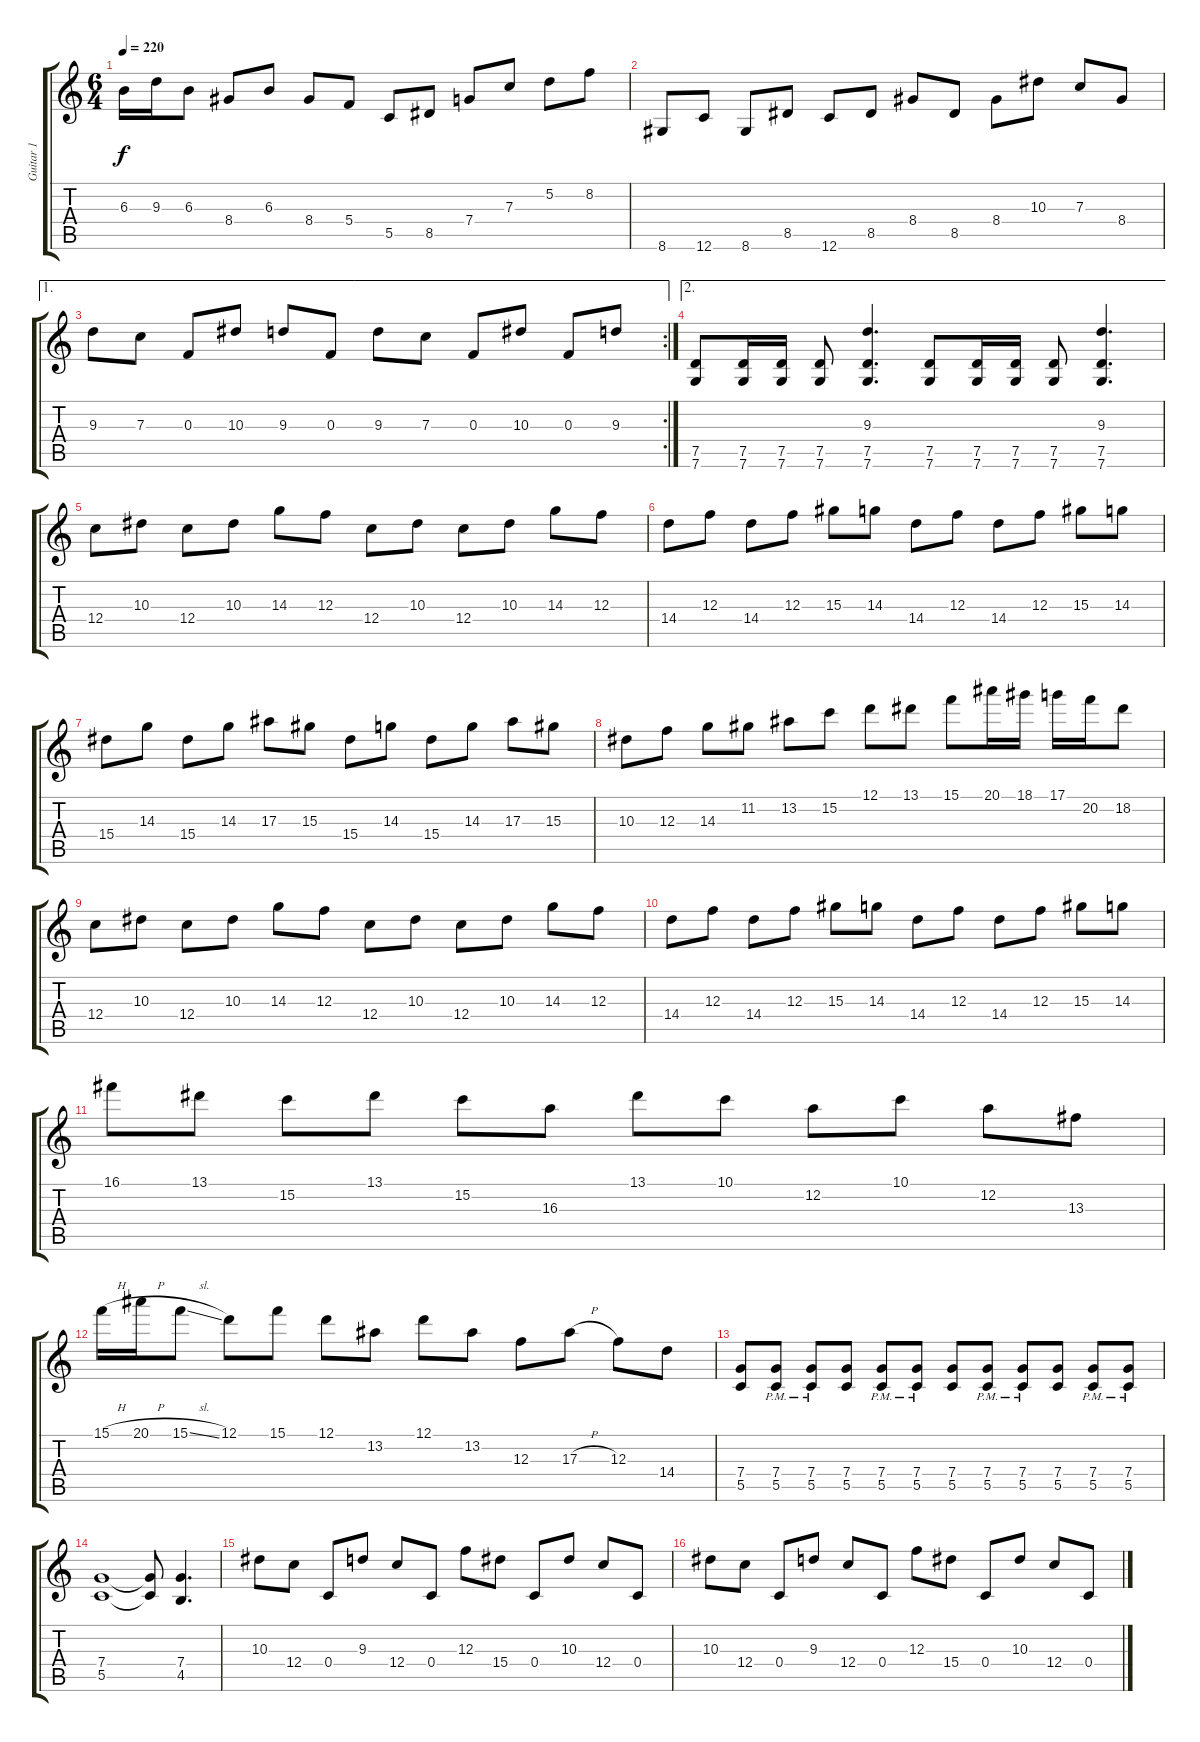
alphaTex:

\track ("Guitar 1" "Guitar 1") {instrument distortionguitar}
\staff {score tabs}
\tuning (D4 A3 F3 C3 G2 C2) {hide}
\ts (6 4)
\tempo 220
\clef g2
\ks c
6.3.16{dy f} 9.3.16 6.3.8 8.4.8 6.3.8 8.4.8 5.4.8 5.5.8 8.5.8 7.4.8 7.3.8 5.2.8 8.2.8 |
8.6.8 12.6.8 8.6.8 8.5.8 12.6.8 8.5.8 8.4.8 8.5.8 8.4.8 10.3.8 7.3.8 8.4.8 |
\ae 1
\rc 2
9.3.8 7.3.8 0.3.8 10.3.8 9.3.8 0.3.8 9.3.8 7.3.8 0.3.8 10.3.8 0.3.8 9.3.8 |
\ae 2
(7.5 7.6).8 (7.5 7.6).16 (7.5 7.6).16 (7.5 7.6).8 (9.3 7.5 7.6).4{d} (7.5 7.6).8 (7.5 7.6).16 (7.5 7.6).16 (7.5 7.6).8 (9.3 7.5 7.6).4{d} |
12.4.8 10.3.8 12.4.8 10.3.8 14.3.8 12.3.8 12.4.8 10.3.8 12.4.8 10.3.8 14.3.8 12.3.8 |
14.4.8 12.3.8 14.4.8 12.3.8 15.3.8 14.3.8 14.4.8 12.3.8 14.4.8 12.3.8 15.3.8 14.3.8 |
15.4.8 14.3.8 15.4.8 14.3.8 17.3.8 15.3.8 15.4.8 14.3.8 15.4.8 14.3.8 17.3.8 15.3.8 |
10.3.8 12.3.8 14.3.8 11.2.8 13.2.8 15.2.8 12.1.8 13.1.8 15.1.8 20.1.16 18.1.16 17.1.16 20.2.16 18.2.8 |
12.4.8 10.3.8 12.4.8 10.3.8 14.3.8 12.3.8 12.4.8 10.3.8 12.4.8 10.3.8 14.3.8 12.3.8 |
14.4.8 12.3.8 14.4.8 12.3.8 15.3.8 14.3.8 14.4.8 12.3.8 14.4.8 12.3.8 15.3.8 14.3.8 |
16.1.8 13.1.8 15.2.8 13.1.8 15.2.8 16.3.8 13.1.8 10.1.8 12.2.8 10.1.8 12.2.8 13.3.8 |
15.1{h}.16 20.1{h}.16 15.1{sl}.8 12.1.8 15.1.8 12.1.8 13.2.8 12.1.8 13.2.8 12.3.8 17.3{h}.8 12.3.8 14.4.8 |
(7.4 5.5).8 (7.4{pm} 5.5{pm}).8 (7.4{pm} 5.5{pm}).8 (7.4 5.5).8 (7.4{pm} 5.5{pm}).8 (7.4{pm} 5.5{pm}).8 (7.4 5.5).8 (7.4{pm} 5.5{pm}).8 (7.4{pm} 5.5{pm}).8 (7.4 5.5).8 (7.4{pm} 5.5{pm}).8 (7.4{pm} 5.5{pm}).8 |
(7.4 5.5).1 (7.4{t} 5.5{t}).8 (7.4 4.5).4{d} |
10.3.8 12.4.8 0.4.8 9.3.8 12.4.8 0.4.8 12.3.8 15.4.8 0.4.8 10.3.8 12.4.8 0.4.8 |
10.3.8 12.4.8 0.4.8 9.3.8 12.4.8 0.4.8 12.3.8 15.4.8 0.4.8 10.3.8 12.4.8 0.4.8
